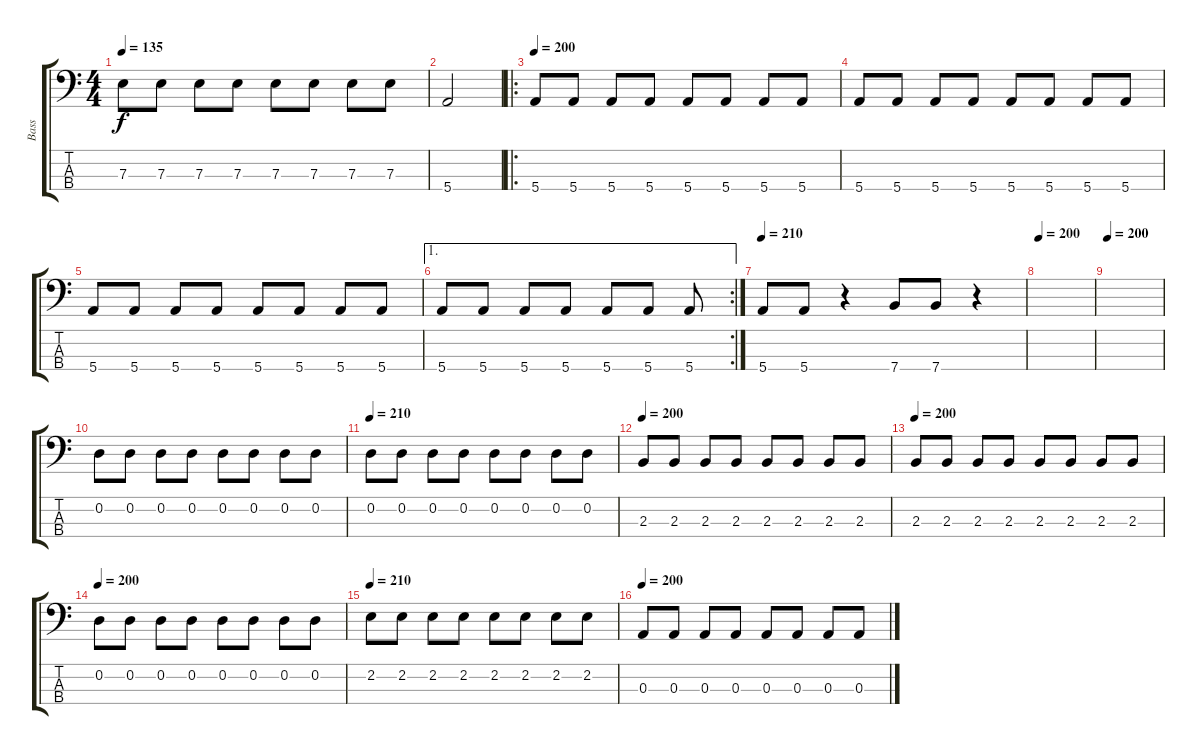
\track ("Bass" "Bass") {instrument electricbasspick}
\staff {score tabs}
\tuning (G2 D2 A1 E1) {hide}
\ts (4 4)
\tempo 135
\clef f4
\ks c
7.3.8{dy f} 7.3.8 7.3.8 7.3.8 7.3.8 7.3.8 7.3.8 7.3.8 |
5.4.2 |
\ro
\tempo 200
5.4.8 5.4.8 5.4.8 5.4.8 5.4.8 5.4.8 5.4.8 5.4.8 |
5.4.8 5.4.8 5.4.8 5.4.8 5.4.8 5.4.8 5.4.8 5.4.8 |
5.4.8 5.4.8 5.4.8 5.4.8 5.4.8 5.4.8 5.4.8 5.4.8 |
\ae 1
\rc 2
5.4.8 5.4.8 5.4.8 5.4.8 5.4.8 5.4.8 5.4.8 |
\tempo 210
5.4.8 5.4.8 r.4 7.4.8 7.4.8 r.4 |
\tempo 200
|
\tempo 200
|
0.2.8 0.2.8 0.2.8 0.2.8 0.2.8 0.2.8 0.2.8 0.2.8 |
\tempo 210
0.2.8 0.2.8 0.2.8 0.2.8 0.2.8 0.2.8 0.2.8 0.2.8 |
\tempo 200
2.3.8 2.3.8 2.3.8 2.3.8 2.3.8 2.3.8 2.3.8 2.3.8 |
\tempo 200
2.3.8 2.3.8 2.3.8 2.3.8 2.3.8 2.3.8 2.3.8 2.3.8 |
\tempo 200
0.2.8 0.2.8 0.2.8 0.2.8 0.2.8 0.2.8 0.2.8 0.2.8 |
\tempo 210
2.2.8 2.2.8 2.2.8 2.2.8 2.2.8 2.2.8 2.2.8 2.2.8 |
\tempo 200
0.3.8 0.3.8 0.3.8 0.3.8 0.3.8 0.3.8 0.3.8 0.3.8
